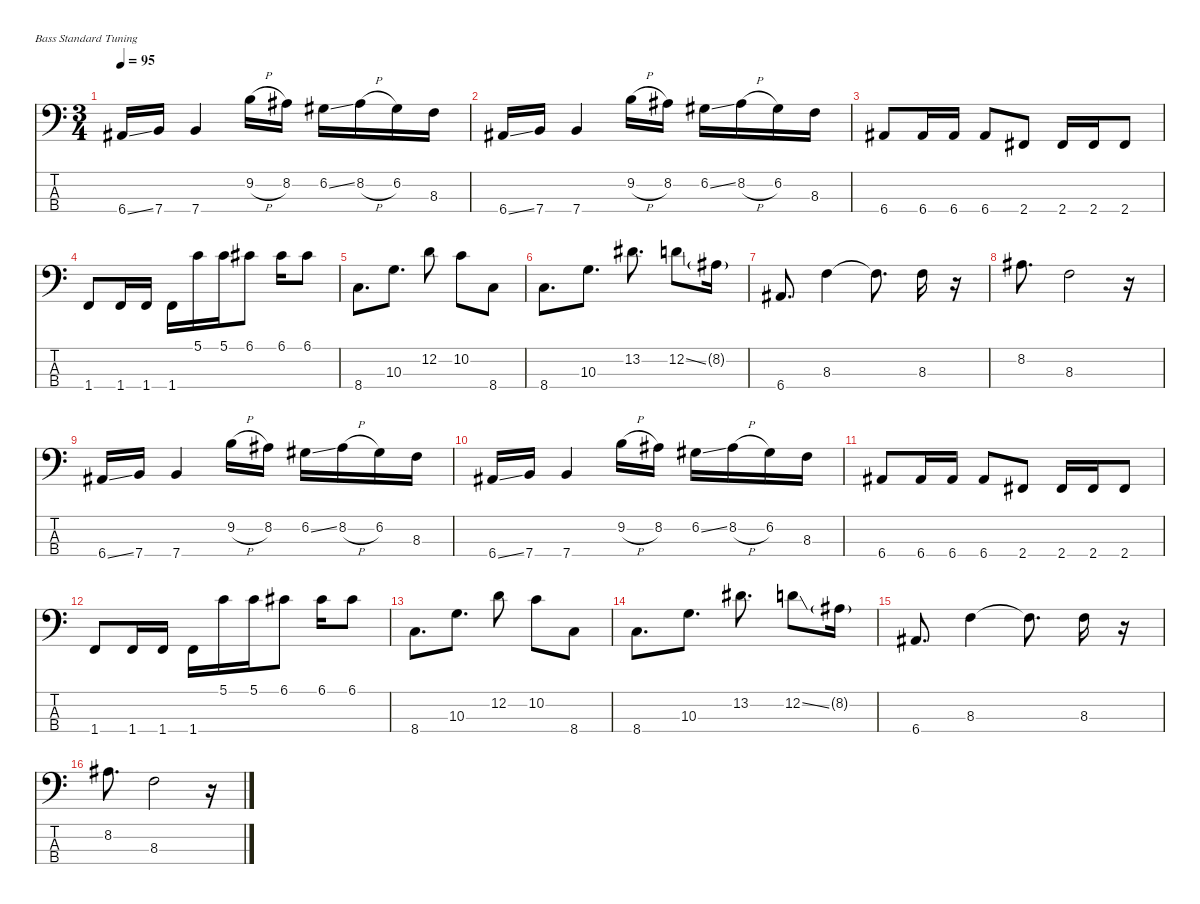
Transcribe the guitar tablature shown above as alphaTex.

\defaultSystemsLayout 4
\hideDynamics
\bracketExtendMode nobrackets
\singleTrackTrackNamePolicy hidden
\multiTrackTrackNamePolicy hidden
\firstSystemTrackNameMode fullname
\firstSystemTrackNameOrientation horizontal
\otherSystemsTrackNameOrientation horizontal
\track ("Bass" "el.bs.") {instrument electricbassfinger}
\staff {score tabs}
\tuning (G2 D2 A1 E1)
\ts (3 4)
\tempo 95
\clef f4
\ks c
6.4{ss acc #}.16{dy ff beam Up} 7.4.16{beam Up} 7.4.4{beam Up} 9.2{h}.16{beam Down} 8.2{acc #}.16{beam Down} 6.2{ss acc #}.16{beam Down} 8.2{h acc #}.16{beam Down} 6.2{acc #}.16{beam Down} 8.3.16{beam Down} |
6.4{ss acc #}.16{beam Up} 7.4.16{beam Up} 7.4.4{beam Up} 9.2{h}.16{beam Down} 8.2{acc #}.16{beam Down} 6.2{ss acc #}.16{beam Down} 8.2{h acc #}.16{beam Down} 6.2{acc #}.16{beam Down} 8.3.16{beam Down} |
6.4{acc #}.8{dy f beam Up} 6.4{acc #}.16{beam Up} 6.4{acc #}.16{beam Up} 6.4{acc #}.8{beam Up} 2.4{acc #}.8{dy ff beam Up} 2.4{acc #}.16{beam Up} 2.4{acc #}.16{beam Up} 2.4{acc #}.8{beam Up} |
1.4.8{beam Up} 1.4.16{beam Up} 1.4.16{beam Up} 1.4.16{beam Down} 5.1.16{dy fff beam Down} 5.1.16{beam Down} 6.1{acc #}.8{beam Down} 6.1{acc #}.16{beam Down} 6.1{acc #}.8{beam Down} |
8.4.8{d dy ff beam Down} 10.3.8{d dy f beam Down} 12.2.8{dy fff beam Down} 10.2.8{beam Down} 8.4.8{dy ff beam Down} |
8.4.8{d beam Down} 10.3.8{d dy fff beam Down} 13.2{acc #}.8{d dy ff beam Down} 12.2{ss}.8{beam Down} 8.2{g acc #}.16{dy mf beam Down} |
6.4{acc #}.8{d dy fff beam Up} 8.3.4{beam Down} 8.3{t}.8{d dy f beam Down} 8.3.16{dy fff beam Down} r.16{beam Down} |
8.2{acc #}.8{d beam Down} 8.3.2{beam Down} r.16{beam Down} |
6.4{ss acc #}.16{dy ff beam Up} 7.4.16{beam Up} 7.4.4{beam Up} 9.2{h}.16{beam Down} 8.2{acc #}.16{beam Down} 6.2{ss acc #}.16{beam Down} 8.2{h acc #}.16{beam Down} 6.2{acc #}.16{beam Down} 8.3.16{beam Down} |
6.4{ss acc #}.16{beam Up} 7.4.16{beam Up} 7.4.4{beam Up} 9.2{h}.16{beam Down} 8.2{acc #}.16{beam Down} 6.2{ss acc #}.16{beam Down} 8.2{h acc #}.16{beam Down} 6.2{acc #}.16{beam Down} 8.3.16{beam Down} |
6.4{acc #}.8{dy f beam Up} 6.4{acc #}.16{beam Up} 6.4{acc #}.16{beam Up} 6.4{acc #}.8{beam Up} 2.4{acc #}.8{dy ff beam Up} 2.4{acc #}.16{beam Up} 2.4{acc #}.16{beam Up} 2.4{acc #}.8{beam Up} |
1.4.8{beam Up} 1.4.16{beam Up} 1.4.16{beam Up} 1.4.16{beam Down} 5.1.16{dy fff beam Down} 5.1.16{beam Down} 6.1{acc #}.8{beam Down} 6.1{acc #}.16{beam Down} 6.1{acc #}.8{beam Down} |
8.4.8{d dy ff beam Down} 10.3.8{d dy f beam Down} 12.2.8{dy fff beam Down} 10.2.8{beam Down} 8.4.8{dy ff beam Down} |
8.4.8{d beam Down} 10.3.8{d dy fff beam Down} 13.2{acc #}.8{d dy ff beam Down} 12.2{ss}.8{beam Down} 8.2{g acc #}.16{dy mf beam Down} |
6.4{acc #}.8{d dy fff beam Up} 8.3.4{beam Down} 8.3{t}.8{d dy f beam Down} 8.3.16{dy fff beam Down} r.16{beam Down} |
8.2{acc #}.8{d beam Down} 8.3.2{beam Down} r.16{beam Down}
